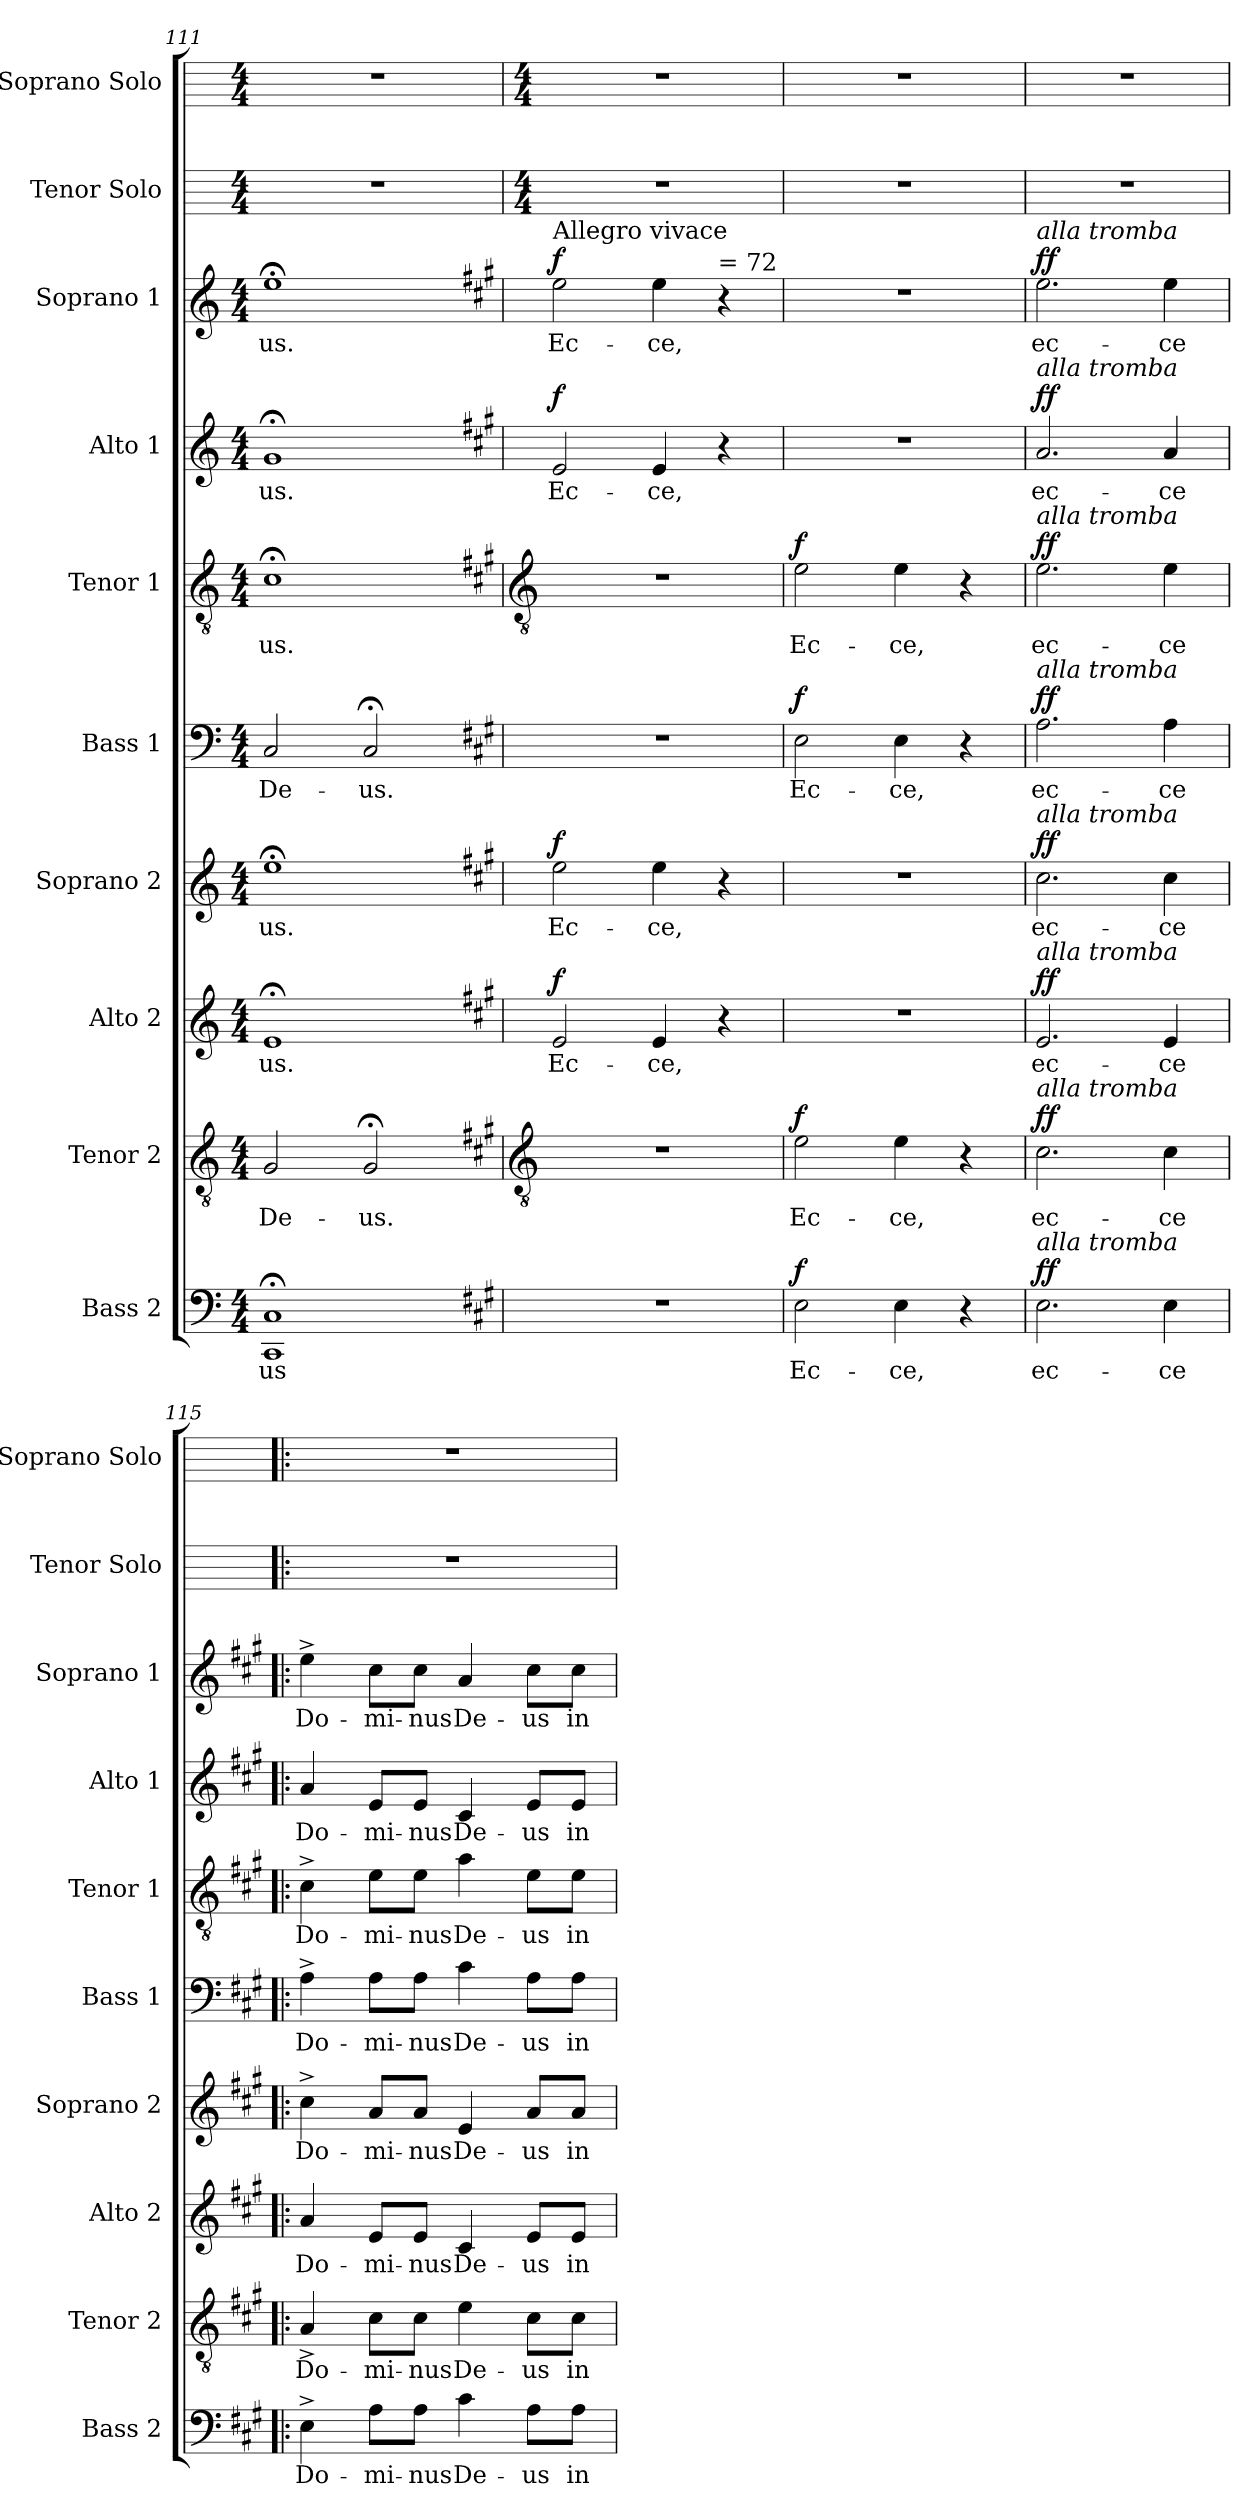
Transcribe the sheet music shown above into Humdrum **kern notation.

**kern	**text	**dynam	**kern	**text	**dynam	**kern	**text	**dynam	**kern	**text	**dynam	**kern	**text	**dynam	**kern	**text	**dynam	**kern	**text	**dynam	**kern	**text	**dynam	**kern	**kern
*part10	*part10	*part10	*part9	*part9	*part9	*part8	*part8	*part8	*part7	*part7	*part7	*part6	*part6	*part6	*part5	*part5	*part5	*part4	*part4	*part4	*part3	*part3	*part3	*part2	*part1
*staff10	*staff10	*staff10	*staff9	*staff9	*staff9	*staff8	*staff8	*staff8	*staff7	*staff7	*staff7	*staff6	*staff6	*staff6	*staff5	*staff5	*staff5	*staff4	*staff4	*staff4	*staff3	*staff3	*staff3	*staff2	*staff1
*I"Bass 2	*	*	*I"Tenor 2	*	*	*I"Alto 2	*	*	*I"Soprano 2	*	*	*I"Bass 1	*	*	*I"Tenor 1	*	*	*I"Alto 1	*	*	*I"Soprano 1	*	*	*I"Tenor Solo	*I"Soprano Solo
*I'Bass 2	*	*	*I'Tenor 2	*	*	*I'Alto 2	*	*	*I'Soprano 2	*	*	*I'Bass 1	*	*	*I'Tenor 1	*	*	*I'Alto 1	*	*	*I'Soprano 1	*	*	*I'Tenor Solo	*I'Soprano Solo
*clefF4	*	*	*clefGv2	*	*	*clefG2	*	*	*clefG2	*	*	*clefF4	*	*	*clefGv2	*	*	*clefG2	*	*	*clefG2	*	*	*	*
*k[]	*	*	*k[]	*	*	*k[]	*	*	*k[]	*	*	*k[]	*	*	*k[]	*	*	*k[]	*	*	*k[]	*	*	*	*
*C:	*	*	*C:	*	*	*C:	*	*	*C:	*	*	*C:	*	*	*C:	*	*	*C:	*	*	*C:	*	*	*	*
*M4/4	*	*	*M4/4	*	*	*M4/4	*	*	*M4/4	*	*	*M4/4	*	*	*M4/4	*	*	*M4/4	*	*	*M4/4	*	*	*M4/4	*M4/4
=111	=111	=111	=111	=111	=111	=111	=111	=111	=111	=111	=111	=111	=111	=111	=111	=111	=111	=111	=111	=111	=111	=111	=111	=111	=111
!	!LO:LY:b	!	!	!LO:LY:b	!	!	!LO:LY:b	!	!	!LO:LY:b	!	!	!LO:LY:b	!	!	!LO:LY:b	!	!	!LO:LY:b	!	!	!LO:LY:b	!	!	!
1CC;< 1C;<	-us	.	2G	De-	.	1e;<	-us.	.	1ee;<	-us.	.	2C	De-	.	1c;<	-us.	.	1g;<	-us.	.	1ee;<	-us.	.	1r	1r
!	!	!	!	!LO:LY:b	!	!	!	!	!	!	!	!	!LO:LY:b	!	!	!	!	!	!	!	!	!	!	!	!
.	.	.	2G;<	-us.	.	.	.	.	.	.	.	2C;<	-us.	.	.	.	.	.	.	.	.	.	.	.	.
*k[f#c#g#]	*	*	*k[f#c#g#]	*	*	*k[f#c#g#]	*	*	*k[f#c#g#]	*	*	*k[f#c#g#]	*	*	*k[f#c#g#]	*	*	*k[f#c#g#]	*	*	*k[f#c#g#]	*	*	*	*
*A:	*	*	*A:	*	*	*A:	*	*	*A:	*	*	*A:	*	*	*A:	*	*	*A:	*	*	*A:	*	*	*	*
!!LO:LB:g=z
=112	=112	=112	=112	=112	=112	=112	=112	=112	=112	=112	=112	=112	=112	=112	=112	=112	=112	=112	=112	=112	=112	=112	=112	=112	=112
*	*	*	*clefGv2	*	*	*	*	*	*	*	*	*	*	*	*clefGv2	*	*	*	*	*	*	*	*	*	*
*	*	*	*	*	*	*	*	*	*	*	*	*	*	*	*	*	*	*	*	*	*	*	*	*M4/4	*M4/4
!	!	!	!	!	!	!	!	!	!	!	!	!	!	!	!	!	!	!	!	!	!LO:TX:a:t=Allegro vivace	!	!	!	!
!	!	!	!	!	!	!	!LO:LY:b	!LO:DY:a	!	!LO:LY:b	!LO:DY:a	!	!	!	!	!	!	!	!LO:LY:b	!LO:DY:a	!	!LO:LY:b	!LO:DY:a	!	!
1r	.	.	1r	.	.	2e	Ec-	f	2ee	Ec-	f	1r	.	.	1r	.	.	2e	Ec-	f	2ee	Ec-	f	1r	1r
!	!	!	!	!	!	!	!LO:LY:b	!	!	!LO:LY:b	!	!	!	!	!	!	!	!	!LO:LY:b	!	!	!LO:LY:b	!	!	!
.	.	.	.	.	.	4e	-ce,	.	4ee	-ce,	.	.	.	.	.	.	.	4e	-ce,	.	4ee	-ce,	.	.	.
!	!	!	!	!	!	!	!	!	!	!	!	!	!	!	!	!	!	!	!	!	!LO:TX:a:t== 72	!	!	!	!
.	.	.	.	.	.	4r	.	.	4r	.	.	.	.	.	.	.	.	4r	.	.	4r	.	.	.	.
=113	=113	=113	=113	=113	=113	=113	=113	=113	=113	=113	=113	=113	=113	=113	=113	=113	=113	=113	=113	=113	=113	=113	=113	=113	=113
!	!LO:LY:b	!LO:DY:a	!	!LO:LY:b	!LO:DY:a	!	!	!	!	!	!	!	!LO:LY:b	!LO:DY:a	!	!LO:LY:b	!LO:DY:a	!	!	!	!	!	!	!	!
2E	Ec-	f	2e	Ec-	f	1r	.	.	1r	.	.	2E	Ec-	f	2e	Ec-	f	1r	.	.	1r	.	.	1r	1r
!	!LO:LY:b	!	!	!LO:LY:b	!	!	!	!	!	!	!	!	!LO:LY:b	!	!	!LO:LY:b	!	!	!	!	!	!	!	!	!
4E	-ce,	.	4e	-ce,	.	.	.	.	.	.	.	4E	-ce,	.	4e	-ce,	.	.	.	.	.	.	.	.	.
4r	.	.	4r	.	.	.	.	.	.	.	.	4r	.	.	4r	.	.	.	.	.	.	.	.	.	.
=114	=114	=114	=114	=114	=114	=114	=114	=114	=114	=114	=114	=114	=114	=114	=114	=114	=114	=114	=114	=114	=114	=114	=114	=114	=114
!	!	!	!	!	!	!	!	!	!	!	!	!	!	!	!	!	!	!	!	!	!LO:TX:a:i:t=alla tromba	!	!	!	!
!	!	!	!	!	!	!	!	!	!	!	!	!	!	!	!	!	!	!LO:TX:a:i:t=alla tromba	!	!	!	!	!	!	!
!	!	!	!	!	!	!	!	!	!	!	!	!	!	!	!LO:TX:a:i:t=alla tromba	!	!	!	!	!	!	!	!	!	!
!	!	!	!	!	!	!	!	!	!	!	!	!LO:TX:a:i:t=alla tromba	!	!	!	!	!	!	!	!	!	!	!	!	!
!	!	!	!	!	!	!	!	!	!LO:TX:a:i:t=alla tromba	!	!	!	!	!	!	!	!	!	!	!	!	!	!	!	!
!	!	!	!	!	!	!LO:TX:a:i:t=alla tromba	!	!	!	!	!	!	!	!	!	!	!	!	!	!	!	!	!	!	!
!	!	!	!LO:TX:a:i:t=alla tromba	!	!	!	!	!	!	!	!	!	!	!	!	!	!	!	!	!	!	!	!	!	!
!LO:TX:a:i:t=alla tromba	!	!	!	!	!	!	!	!	!	!	!	!	!	!	!	!	!	!	!	!	!	!	!	!	!
!	!LO:LY:b	!LO:DY:a	!	!LO:LY:b	!LO:DY:a	!	!LO:LY:b	!LO:DY:a	!	!LO:LY:b	!LO:DY:a	!	!LO:LY:b	!LO:DY:a	!	!LO:LY:b	!LO:DY:a	!	!LO:LY:b	!LO:DY:a	!	!LO:LY:b	!LO:DY:a	!	!
2.E	ec-	ff	2.c#	ec-	ff	2.e	ec-	ff	2.cc#	ec-	ff	2.A	ec-	ff	2.e	ec-	ff	2.a	ec-	ff	2.ee	ec-	ff	1r	1r
!	!LO:LY:b	!	!	!LO:LY:b	!	!	!LO:LY:b	!	!	!LO:LY:b	!	!	!LO:LY:b	!	!	!LO:LY:b	!	!	!LO:LY:b	!	!	!LO:LY:b	!	!	!
4E	-ce	.	4c#	-ce	.	4e	-ce	.	4cc#	-ce	.	4A	-ce	.	4e	-ce	.	4a	-ce	.	4ee	-ce	.	.	.
=115!|:	=115!|:	=115!|:	=115!|:	=115!|:	=115!|:	=115!|:	=115!|:	=115!|:	=115!|:	=115!|:	=115!|:	=115!|:	=115!|:	=115!|:	=115!|:	=115!|:	=115!|:	=115!|:	=115!|:	=115!|:	=115!|:	=115!|:	=115!|:	=115!|:	=115!|:
!	!LO:LY:b	!	!	!LO:LY:b	!	!	!LO:LY:b	!	!	!LO:LY:b	!	!	!LO:LY:b	!	!	!LO:LY:b	!	!	!LO:LY:b	!	!	!LO:LY:b	!	!	!
4E^	Do-	.	4A^	Do-	.	4a	Do-	.	4cc#^	Do-	.	4A^	Do-	.	4c#^	Do-	.	4a	Do-	.	4ee^	Do-	.	1r	1r
!	!LO:LY:b	!	!	!LO:LY:b	!	!	!LO:LY:b	!	!	!LO:LY:b	!	!	!LO:LY:b	!	!	!LO:LY:b	!	!	!LO:LY:b	!	!	!LO:LY:b	!	!	!
8A\L	-mi-	.	8c#\L	-mi-	.	8e/L	-mi-	.	8a/L	-mi-	.	8A\L	-mi-	.	8e\L	-mi-	.	8e/L	-mi-	.	8cc#\L	-mi-	.	.	.
!	!LO:LY:b	!	!	!LO:LY:b	!	!	!LO:LY:b	!	!	!LO:LY:b	!	!	!LO:LY:b	!	!	!LO:LY:b	!	!	!LO:LY:b	!	!	!LO:LY:b	!	!	!
8A\J	-nus	.	8c#\J	-nus	.	8e/J	-nus	.	8a/J	-nus	.	8A\J	-nus	.	8e\J	-nus	.	8e/J	-nus	.	8cc#\J	-nus	.	.	.
!	!LO:LY:b	!	!	!LO:LY:b	!	!	!LO:LY:b	!	!	!LO:LY:b	!	!	!LO:LY:b	!	!	!LO:LY:b	!	!	!LO:LY:b	!	!	!LO:LY:b	!	!	!
4c#	De-	.	4e	De-	.	4c#	De-	.	4e	De-	.	4c#	De-	.	4a	De-	.	4c#	De-	.	4a	De-	.	.	.
!	!LO:LY:b	!	!	!LO:LY:b	!	!	!LO:LY:b	!	!	!LO:LY:b	!	!	!LO:LY:b	!	!	!LO:LY:b	!	!	!LO:LY:b	!	!	!LO:LY:b	!	!	!
8A\L	-us	.	8c#\L	-us	.	8e/L	-us	.	8a/L	-us	.	8A\L	-us	.	8e\L	-us	.	8e/L	-us	.	8cc#\L	-us	.	.	.
!	!LO:LY:b	!	!	!LO:LY:b	!	!	!LO:LY:b	!	!	!LO:LY:b	!	!	!LO:LY:b	!	!	!LO:LY:b	!	!	!LO:LY:b	!	!	!LO:LY:b	!	!	!
8A\J	in	.	8c#\J	in	.	8e/J	in	.	8a/J	in	.	8A\J	in	.	8e\J	in	.	8e/J	in	.	8cc#\J	in	.	.	.
=	=	=	=	=	=	=	=	=	=	=	=	=	=	=	=	=	=	=	=	=	=	=	=	=	=
*-	*-	*-	*-	*-	*-	*-	*-	*-	*-	*-	*-	*-	*-	*-	*-	*-	*-	*-	*-	*-	*-	*-	*-	*-	*-
